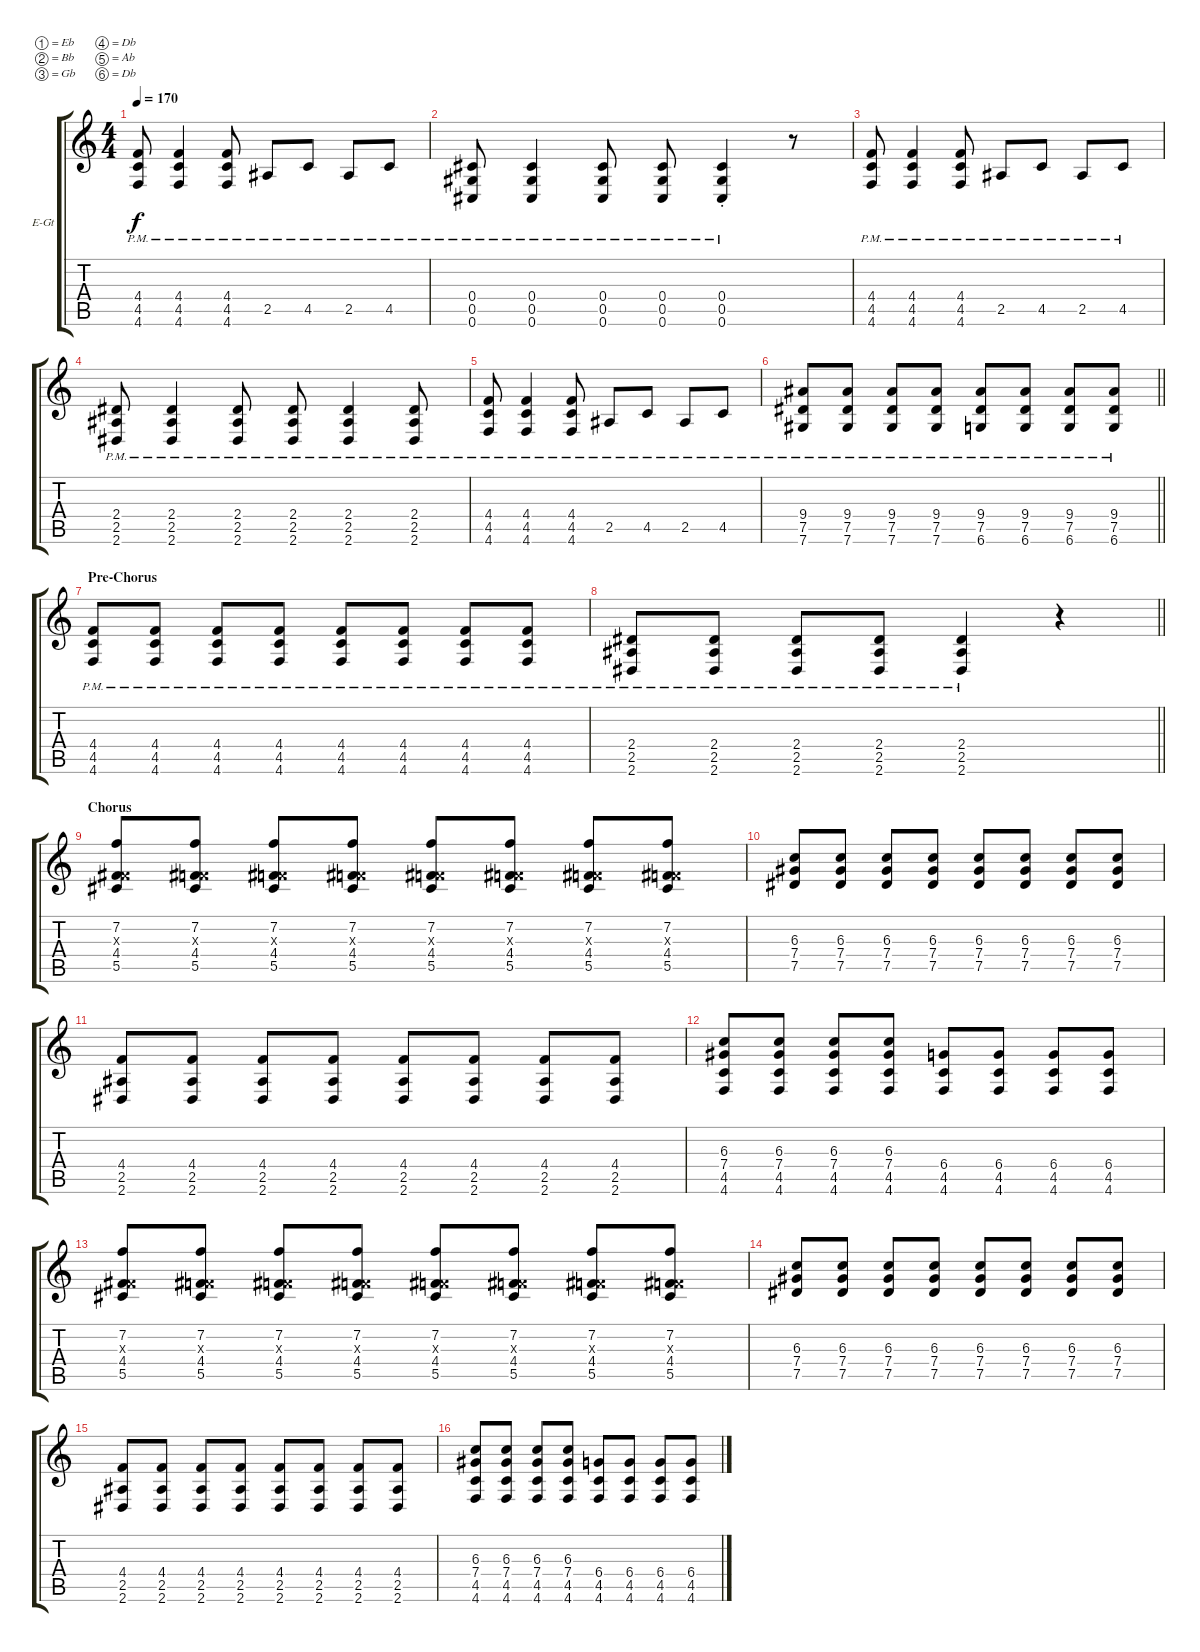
\bracketExtendMode groupsimilarinstruments
\firstSystemTrackNameOrientation horizontal
\otherSystemsTrackNameOrientation horizontal
\track ("Electric Guitar" "E-Gt") {instrument distortionguitar}
\staff {score tabs}
\tuning (Eb4 Bb3 Gb3 Db3 Ab2 Db2)
\ts (4 4)
\tempo 170
\clef g2
\scale
0.333333
\ks c
(4.4{pm} 4.5{pm} 4.6{pm}).8{dy f} (4.4{pm} 4.5{pm} 4.6{pm}).4 (4.4{pm} 4.5{pm} 4.6{pm}).8 2.5{pm}.8 4.5{pm}.8 2.5{pm}.8 4.5{pm}.8 |
\scale
0.333333 (0.4{pm} 0.5{pm} 0.6{pm}).8 (0.4{pm} 0.5{pm} 0.6{pm}).4 (0.4{pm} 0.5{pm} 0.6{pm}).8 (0.4{pm} 0.5{pm} 0.6{pm}).8 (0.4{pm st} 0.5{pm st} 0.6{pm st}).4 r.8 |
\scale
0.333333 (4.4{pm} 4.5{pm} 4.6{pm}).8 (4.4{pm} 4.5{pm} 4.6{pm}).4 (4.4{pm} 4.5{pm} 4.6{pm}).8 2.5{pm}.8 4.5{pm}.8 2.5{pm}.8 4.5{pm}.8 |
\scale
0.333333 (2.4{pm} 2.5{pm} 2.6{pm}).8 (2.4{pm} 2.5{pm} 2.6{pm}).4 (2.4{pm} 2.5{pm} 2.6{pm}).8 (2.4{pm} 2.5{pm} 2.6{pm}).8 (2.4{pm} 2.5{pm} 2.6{pm}).4 (2.4{pm} 2.5{pm} 2.6{pm}).8 |
\scale
0.333333 (4.4{pm} 4.5{pm} 4.6{pm}).8 (4.4{pm} 4.5{pm} 4.6{pm}).4 (4.4{pm} 4.5{pm} 4.6{pm}).8 2.5{pm}.8 4.5{pm}.8 2.5{pm}.8 4.5{pm}.8 |
\scale
0.333333
\barLineRight lightlight
(9.4{pm} 7.5{pm} 7.6{pm}).8 (9.4{pm} 7.5{pm} 7.6{pm}).8 (9.4{pm} 7.5{pm} 7.6{pm}).8 (9.4{pm} 7.5{pm} 7.6{pm}).8 (9.4{pm} 7.5{pm} 6.6{pm}).8 (9.4{pm} 7.5{pm} 6.6{pm}).8 (9.4{pm} 7.5{pm} 6.6{pm}).8 (9.4{pm} 7.5{pm} 6.6{pm}).8 |
\section ("" "Pre-Chorus")
\scale
0.333333 (4.4{pm} 4.5{pm} 4.6{pm}).8 (4.4{pm} 4.5{pm} 4.6{pm}).8 (4.4{pm} 4.5{pm} 4.6{pm}).8 (4.4{pm} 4.5{pm} 4.6{pm}).8 (4.4{pm} 4.5{pm} 4.6{pm}).8 (4.4{pm} 4.5{pm} 4.6{pm}).8 (4.4{pm} 4.5{pm} 4.6{pm}).8 (4.4{pm} 4.5{pm} 4.6{pm}).8 |
\scale
0.333333
\barLineRight lightlight
(2.4{pm} 2.5{pm} 2.6{pm}).8 (2.4{pm} 2.5{pm} 2.6{pm}).8 (2.4{pm} 2.5{pm} 2.6{pm}).8 (2.4{pm} 2.5{pm} 2.6{pm}).8 (2.4{pm} 2.5{pm} 2.6{pm}).4 r.4 |
\section ("" "Chorus")
\scale
0.333333 (4.4 5.5 0.3{x} 7.2).8 (4.4 5.5 0.3{x} 7.2).8 (4.4 5.5 0.3{x} 7.2).8 (4.4 5.5 0.3{x} 7.2).8 (4.4 5.5 0.3{x} 7.2).8 (4.4 5.5 0.3{x} 7.2).8 (4.4 5.5 0.3{x} 7.2).8 (4.4 5.5 0.3{x} 7.2).8 |
\scale
0.333333 (7.4 7.5 6.3).8 (7.4 7.5 6.3).8 (7.4 7.5 6.3).8 (7.4 7.5 6.3).8 (7.4 7.5 6.3).8 (7.4 7.5 6.3).8 (7.4 7.5 6.3).8 (7.4 7.5 6.3).8 |
\scale
0.333333 (4.4 2.5 2.6).8 (4.4 2.5 2.6).8 (4.4 2.5 2.6).8 (4.4 2.5 2.6).8 (4.4 2.5 2.6).8 (4.4 2.5 2.6).8 (4.4 2.5 2.6).8 (4.4 2.5 2.6).8 |
\scale
0.333333 (7.4 4.5 4.6 6.3).8 (7.4 4.5 4.6 6.3).8 (7.4 4.5 4.6 6.3).8 (7.4 4.5 4.6 6.3).8 (6.4 4.5 4.6).8 (6.4 4.5 4.6).8 (6.4 4.5 4.6).8 (6.4 4.5 4.6).8 |
\scale
0.333333 (4.4 5.5 0.3{x} 7.2).8 (4.4 5.5 0.3{x} 7.2).8 (4.4 5.5 0.3{x} 7.2).8 (4.4 5.5 0.3{x} 7.2).8 (4.4 5.5 0.3{x} 7.2).8 (4.4 5.5 0.3{x} 7.2).8 (4.4 5.5 0.3{x} 7.2).8 (4.4 5.5 0.3{x} 7.2).8 |
\scale
0.333333 (7.4 7.5 6.3).8 (7.4 7.5 6.3).8 (7.4 7.5 6.3).8 (7.4 7.5 6.3).8 (7.4 7.5 6.3).8 (7.4 7.5 6.3).8 (7.4 7.5 6.3).8 (7.4 7.5 6.3).8 |
\scale
0.333333 (4.4 2.5 2.6).8 (4.4 2.5 2.6).8 (4.4 2.5 2.6).8 (4.4 2.5 2.6).8 (4.4 2.5 2.6).8 (4.4 2.5 2.6).8 (4.4 2.5 2.6).8 (4.4 2.5 2.6).8 |
\scale
0.333333 (7.4 4.5 4.6 6.3).8 (7.4 4.5 4.6 6.3).8 (7.4 4.5 4.6 6.3).8 (7.4 4.5 4.6 6.3).8 (6.4 4.5 4.6).8 (6.4 4.5 4.6).8 (6.4 4.5 4.6).8 (6.4 4.5 4.6).8
